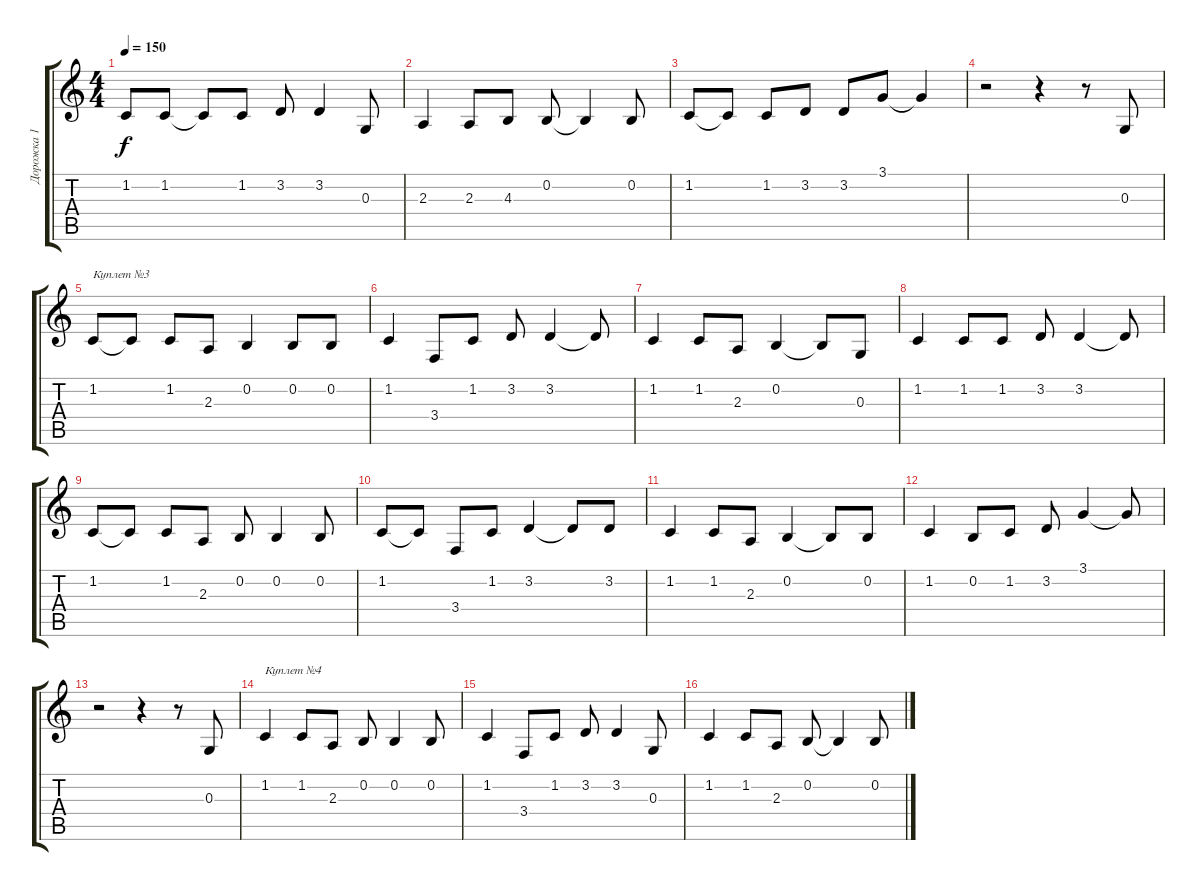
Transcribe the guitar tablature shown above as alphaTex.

\track ("Дорожка 1" "Дорожка 1") {instrument acousticgrandpiano}
\staff {score tabs}
\tuning (E4 B3 G3 D3 A2 E2) {hide}
\ts (4 4)
\tempo 150
\clef g2
\ks c
1.2.8{dy f} 1.2.8 1.2{t}.8 1.2.8 3.2.8 3.2.4 0.3.8 |
2.3.4 2.3.8 4.3.8 0.2.8 0.2{t}.4 0.2.8 |
1.2.8 1.2{t}.8 1.2.8 3.2.8 3.2.8 3.1.8 3.1{t}.4 |
r.2 r.4 r.8 0.3.8 |
1.2.8{txt "Куплет №3"} 1.2{t}.8 1.2.8 2.3.8 0.2.4 0.2.8 0.2.8 |
1.2.4 3.4.8 1.2.8 3.2.8 3.2.4 3.2{t}.8 |
1.2.4 1.2.8 2.3.8 0.2.4 0.2{t}.8 0.3.8 |
1.2.4 1.2.8 1.2.8 3.2.8 3.2.4 3.2{t}.8 |
1.2.8 1.2{t}.8 1.2.8 2.3.8 0.2.8 0.2.4 0.2.8 |
1.2.8 1.2{t}.8 3.4.8 1.2.8 3.2.4 3.2{t}.8 3.2.8 |
1.2.4 1.2.8 2.3.8 0.2.4 0.2{t}.8 0.2.8 |
1.2.4 0.2.8 1.2.8 3.2.8 3.1.4 3.1{t}.8 |
r.2 r.4 r.8 0.3.8 |
1.2.4{txt "Куплет №4"} 1.2.8 2.3.8 0.2.8 0.2.4 0.2.8 |
1.2.4 3.4.8 1.2.8 3.2.8 3.2.4 0.3.8 |
1.2.4 1.2.8 2.3.8 0.2.8 0.2{t}.4 0.2.8
